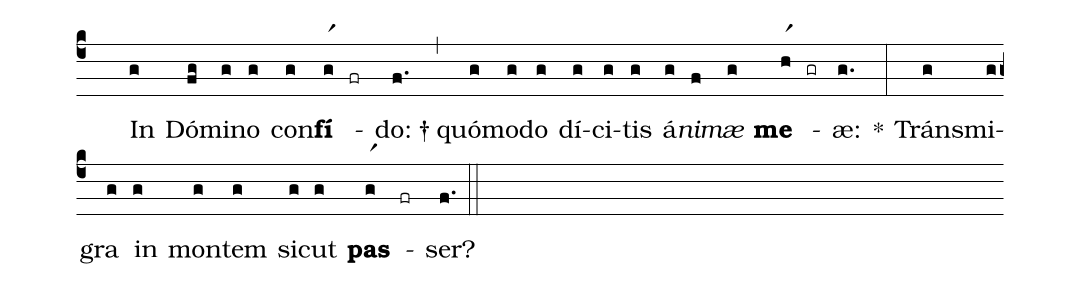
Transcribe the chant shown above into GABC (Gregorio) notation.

%%
(c4)
( )In(g) Dó(fg)mi(g)no(g) con(g)<b>fí</b>(gr1) -(fr) do:(f.)†(,)
quó(g)mo(g)do(g) dí(g)ci(g)tis(g) á(g)<i>ni</i>(f)<i>mæ</i>(g) <b>me</b>(hr1) -(gr) æ:(g.) *(:)
Tráns(g)mi(g)gra(g) in(g) mon(g)tem(g) sic(g)ut(g) <b>pas</b>(gr1) -(fr) ser?(f.) (::)
